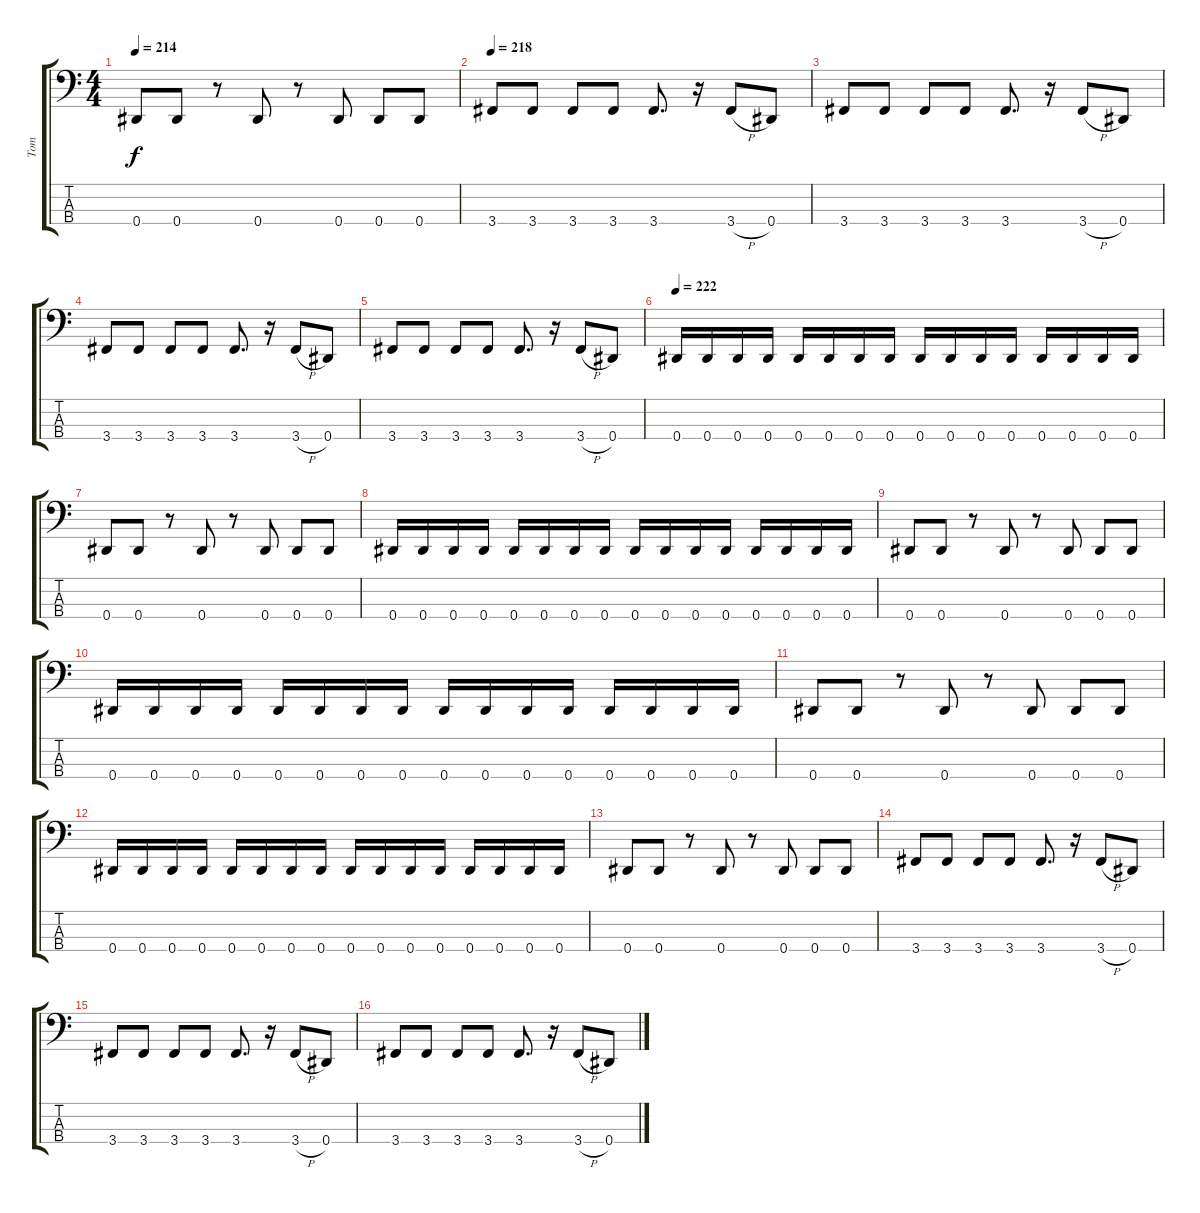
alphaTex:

\track ("Tom" "Tom") {instrument electricbasspick}
\staff {score tabs}
\tuning (Gb2 Db2 Ab1 Eb1) {hide}
\ts (4 4)
\tempo 214
\clef f4
\ks c
0.4.8{dy f} 0.4.8 r.8 0.4.8 r.8 0.4.8 0.4.8 0.4.8 |
\tempo 218
3.4.8 3.4.8 3.4.8 3.4.8 3.4.8{d} r.16 3.4{h}.8 0.4.8 |
3.4.8 3.4.8 3.4.8 3.4.8 3.4.8{d} r.16 3.4{h}.8 0.4.8 |
3.4.8 3.4.8 3.4.8 3.4.8 3.4.8{d} r.16 3.4{h}.8 0.4.8 |
3.4.8 3.4.8 3.4.8 3.4.8 3.4.8{d} r.16 3.4{h}.8 0.4.8 |
\tempo 222
0.4.16 0.4.16 0.4.16 0.4.16 0.4.16 0.4.16 0.4.16 0.4.16 0.4.16 0.4.16 0.4.16 0.4.16 0.4.16 0.4.16 0.4.16 0.4.16 |
0.4.8 0.4.8 r.8 0.4.8 r.8 0.4.8 0.4.8 0.4.8 |
0.4.16 0.4.16 0.4.16 0.4.16 0.4.16 0.4.16 0.4.16 0.4.16 0.4.16 0.4.16 0.4.16 0.4.16 0.4.16 0.4.16 0.4.16 0.4.16 |
0.4.8 0.4.8 r.8 0.4.8 r.8 0.4.8 0.4.8 0.4.8 |
0.4.16 0.4.16 0.4.16 0.4.16 0.4.16 0.4.16 0.4.16 0.4.16 0.4.16 0.4.16 0.4.16 0.4.16 0.4.16 0.4.16 0.4.16 0.4.16 |
0.4.8 0.4.8 r.8 0.4.8 r.8 0.4.8 0.4.8 0.4.8 |
0.4.16 0.4.16 0.4.16 0.4.16 0.4.16 0.4.16 0.4.16 0.4.16 0.4.16 0.4.16 0.4.16 0.4.16 0.4.16 0.4.16 0.4.16 0.4.16 |
0.4.8 0.4.8 r.8 0.4.8 r.8 0.4.8 0.4.8 0.4.8 |
3.4.8 3.4.8 3.4.8 3.4.8 3.4.8{d} r.16 3.4{h}.8 0.4.8 |
3.4.8 3.4.8 3.4.8 3.4.8 3.4.8{d} r.16 3.4{h}.8 0.4.8 |
3.4.8 3.4.8 3.4.8 3.4.8 3.4.8{d} r.16 3.4{h}.8 0.4.8
